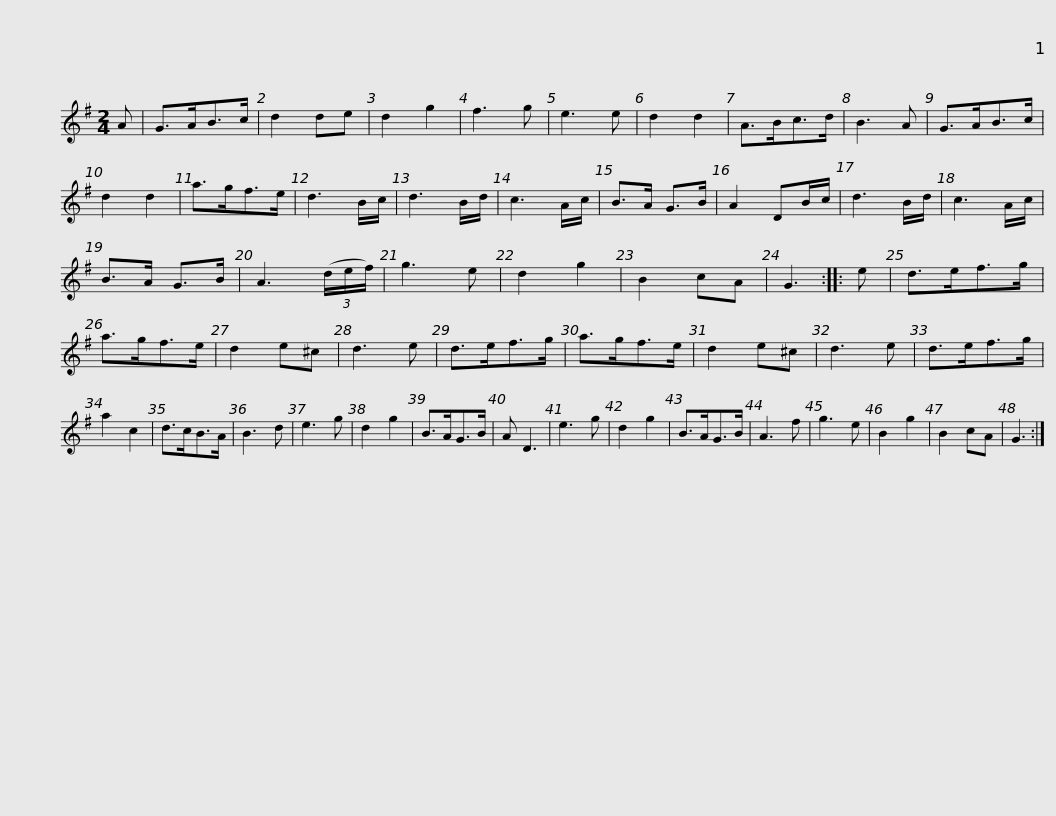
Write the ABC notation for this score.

X:1
L:1/8
M:2/4
I:linebreak $
K:none
V:1 treble transpose="8 "
V:1
[K:G] A | G>AB>c | d2 de | d2 g2 | f3 g | %5
 e3 e | d2 d2 | A>Bc>d | B3 A | G>AB>c | %10
 d2 d2 | a>gf>e |$ d3 B/c/ | d3 B/d/ | c3 A/c/ | %15
 B>A G>B | A2 DB/c/ | d3 B/d/ | c3 A/c/ | B>A G>B | %20
 A3 (3(d/e/f/) | g3 e | d2 g2 | B2 cA |$ G3 :: %25
 e | d>ef>g | a>gf>e | d2 e^c | d3 e | %30
 d>ef>g | a>gf>e | d2 e^c | d3 e | d>ef>g |$ %35
 a2 c2 | d>cB>A | B3 d | e3 g | d2 g2 | %40
 B>AG>B | A D3 | e3 g | d2 g2 | B>AG>B | %45
 A3 f | g3 e | B2 g2 | B2 cA |$ G3 :| %50
